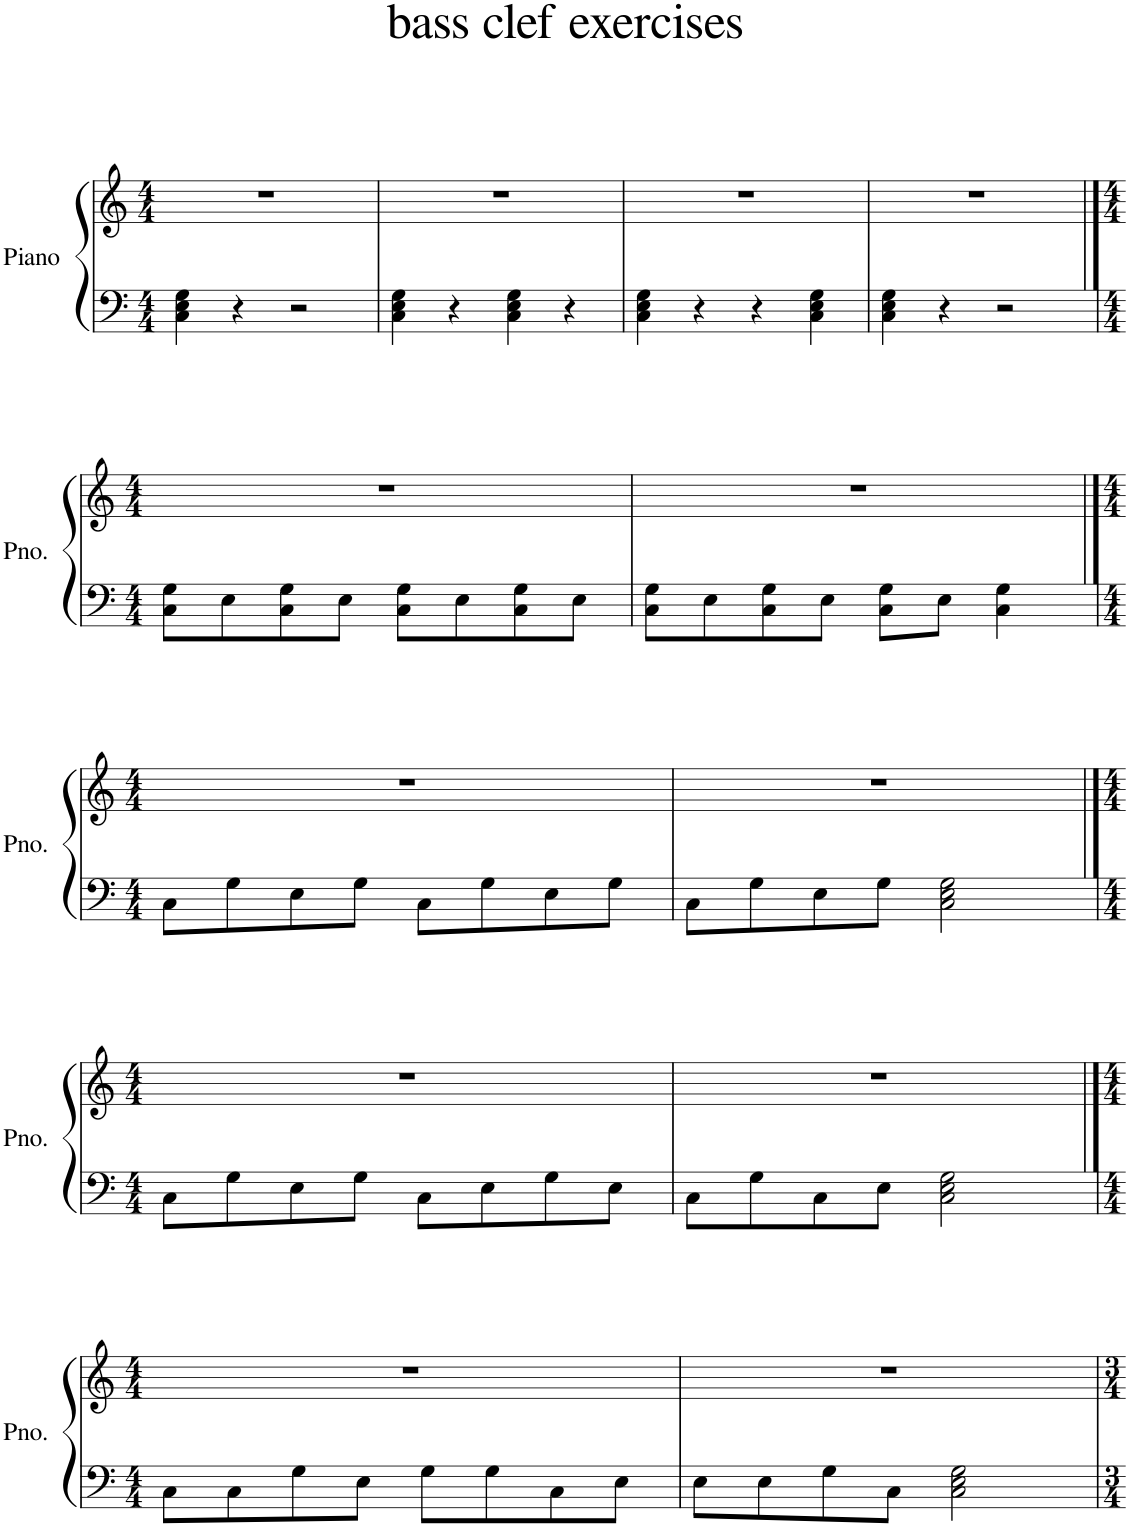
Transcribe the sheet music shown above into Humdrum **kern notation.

**kern	**kern
*part1	*part1
*staff2	*staff1
*I"Piano	*
*I'Pno.	*
*clefF4	*clefG2
*k[]	*k[]
*M4/4	*M4/4
=1	=1
4C\ 4E\ 4G\	1r
4r	.
2r	.
=2	=2
4C\ 4E\ 4G\	1r
4r	.
4C\ 4E\ 4G\	.
4r	.
=3	=3
4C\ 4E\ 4G\	1r
4r	.
4r	.
4C\ 4E\ 4G\	.
=4	=4
4C\ 4E\ 4G\	1r
4r	.
2r	.
!!LO:LB:g=z
==5	==5
*M4/4	*M4/4
8C\ 8G\L	1r
8E\	.
8C\ 8G\	.
8E\J	.
8C\ 8G\L	.
8E\	.
8C\ 8G\	.
8E\J	.
=6	=6
8C\ 8G\L	1r
8E\	.
8C\ 8G\	.
8E\J	.
8C\ 8G\L	.
8E\J	.
4C\ 4G\	.
!!LO:LB:g=z
==7	==7
*M4/4	*M4/4
8C\L	1r
8G\	.
8E\	.
8G\J	.
8C\L	.
8G\	.
8E\	.
8G\J	.
=8	=8
8C\L	1r
8G\	.
8E\	.
8G\J	.
2C\ 2E\ 2G\	.
!!LO:LB:g=z
==9	==9
*M4/4	*M4/4
8C\L	1r
8G\	.
8E\	.
8G\J	.
8C\L	.
8E\	.
8G\	.
8E\J	.
=10	=10
8C\L	1r
8G\	.
8C\	.
8E\J	.
2C\ 2E\ 2G\	.
!!LO:LB:g=z
==11	==11
*M4/4	*M4/4
8C\L	1r
8C\	.
8G\	.
8E\J	.
8G\L	.
8G\	.
8C\	.
8E\J	.
=12	=12
8E\L	1r
8E\	.
8G\	.
8C\J	.
2C\ 2E\ 2G\	.
=	=
*-	*-
